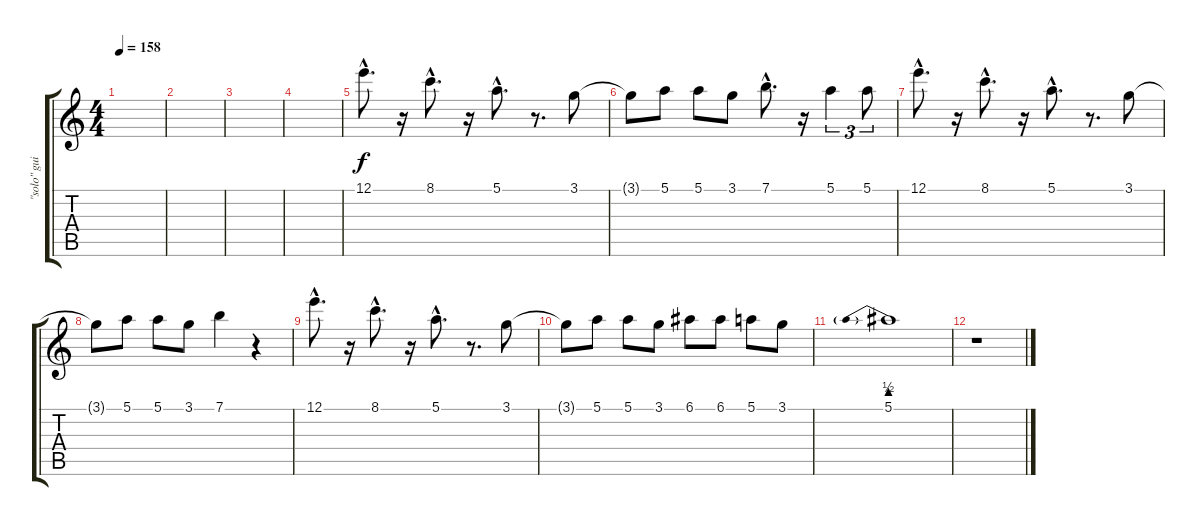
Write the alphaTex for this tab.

\track ("\"solo\" guitar" "\"solo\" gui") {instrument overdrivenguitar}
\staff {score tabs}
\tuning (E4 B3 G3 D3 A2 E2) {hide}
\ts (4 4)
\tempo 158
\clef g2
\ks c
|
|
|
|
12.1{hac}.8{d} r.16 8.1{hac}.8{d} r.16 5.1{hac}.8{d} r.8{d} 3.1.8 |
3.1{t}.8 5.1.8 5.1.8 3.1.8 7.1{hac}.8{d} r.16 5.1.4{tu (3 2)} 5.1.8{tu (3 2)} |
12.1{hac}.8{d} r.16 8.1{hac}.8{d} r.16 5.1{hac}.8{d} r.8{d} 3.1.8 |
3.1{t}.8 5.1.8 5.1.8 3.1.8 7.1.4 r.4 |
12.1{hac}.8{d} r.16 8.1{hac}.8{d} r.16 5.1{hac}.8{d} r.8{d} 3.1.8 |
3.1{t}.8 5.1.8 5.1.8 3.1.8 6.1.8 6.1.8 5.1.8 3.1.8 |
5.1{be (prebend 0 2 60 2)}.1 |
r.1
